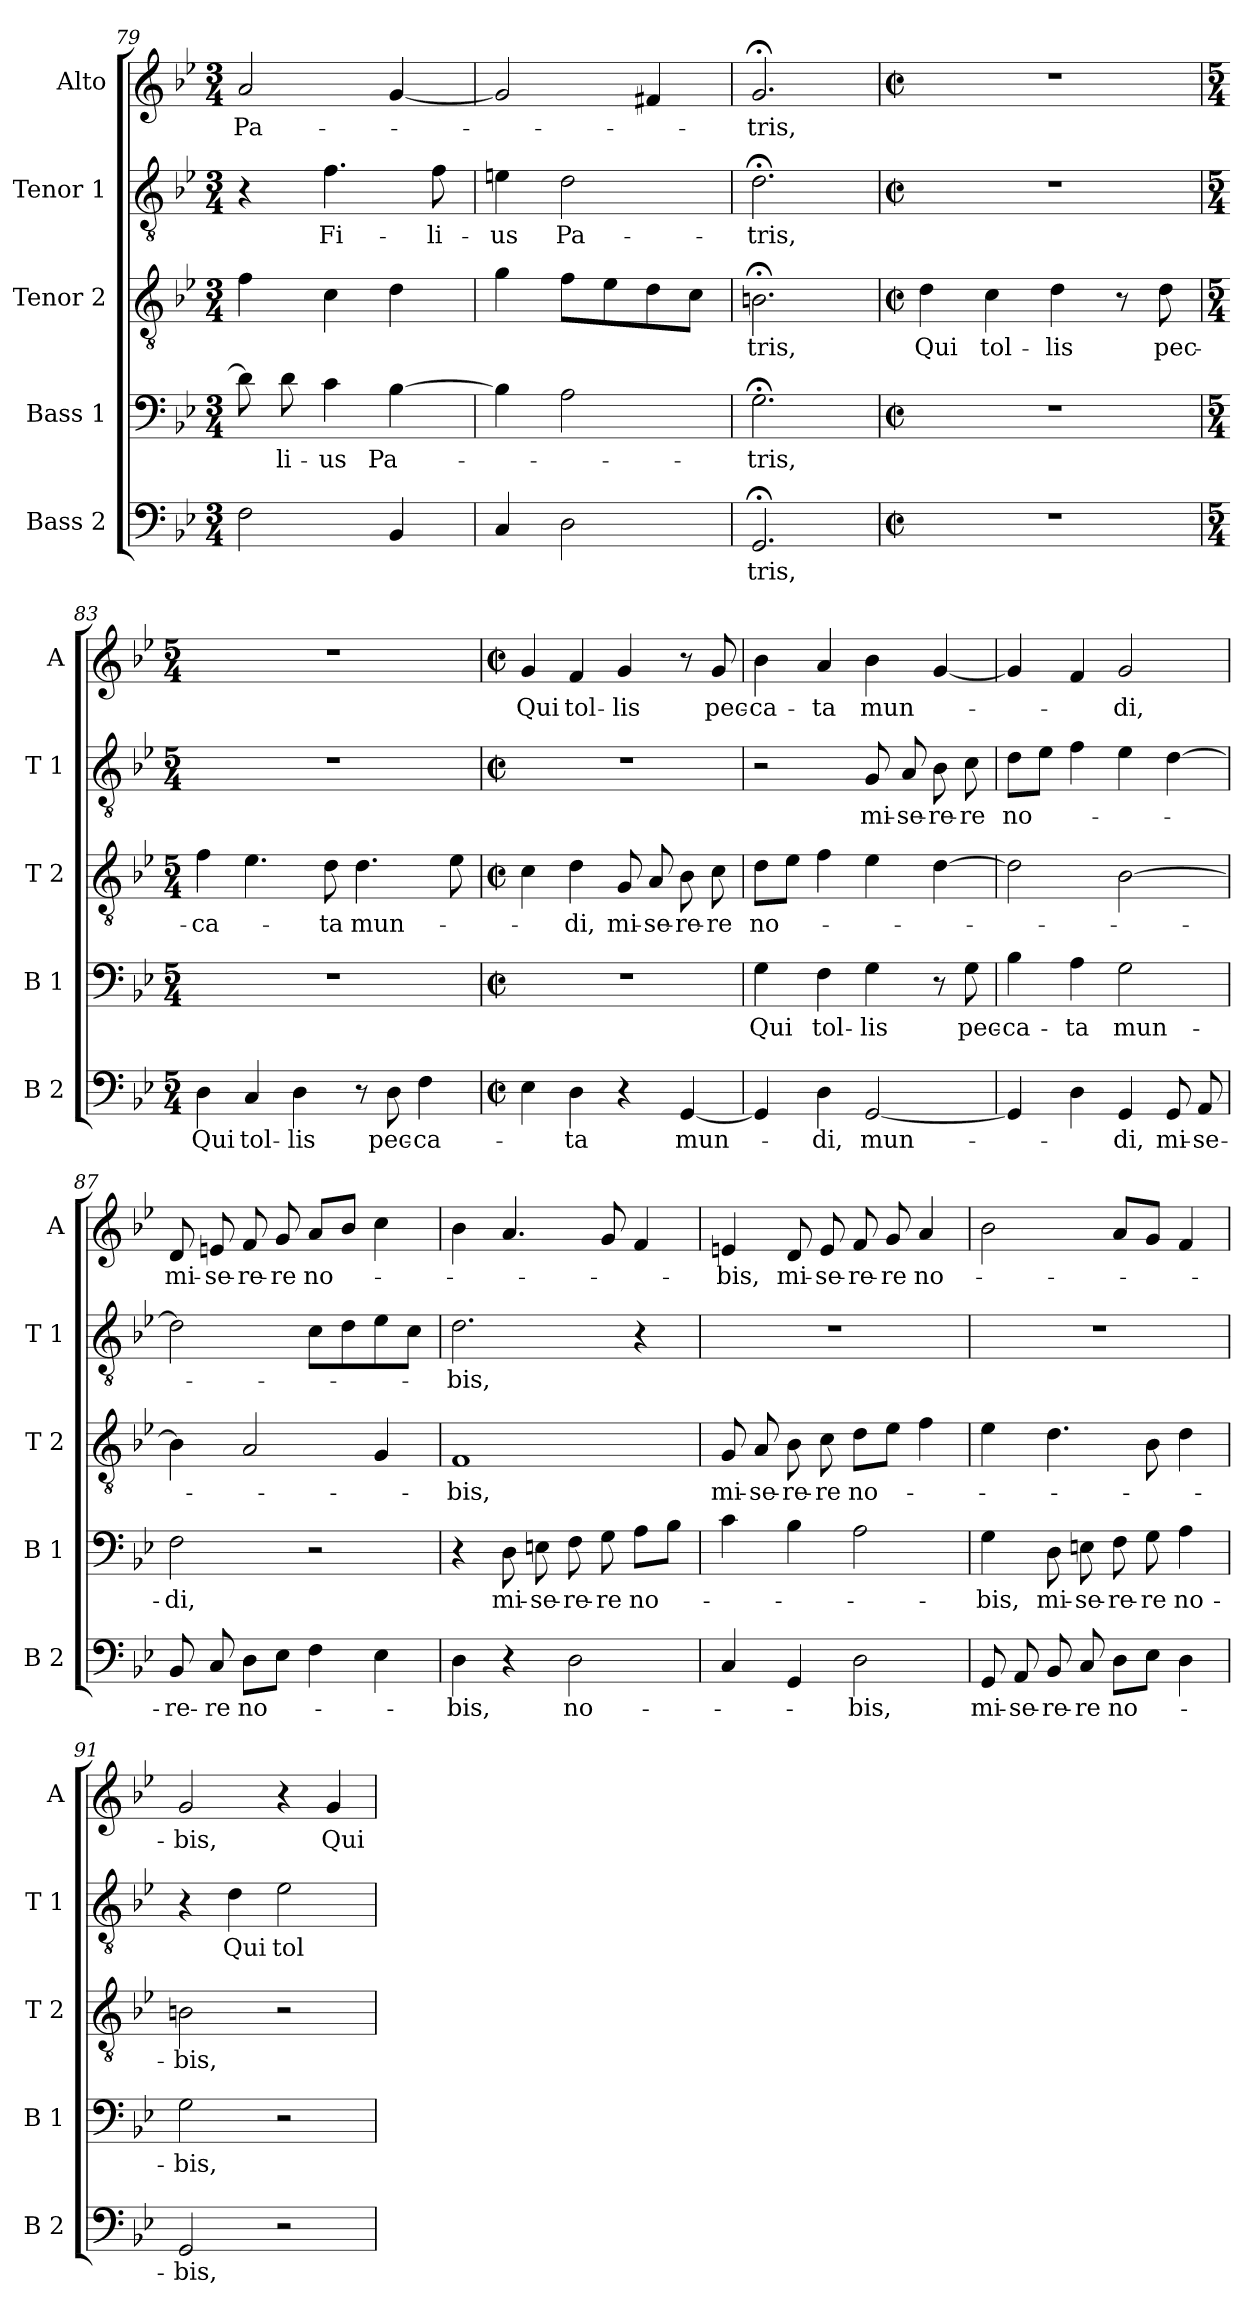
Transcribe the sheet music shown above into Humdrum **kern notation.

**kern	**text	**kern	**text	**kern	**text	**kern	**text	**kern	**text
*part5	*part5	*part4	*part4	*part3	*part3	*part2	*part2	*part1	*part1
*staff5	*staff5	*staff4	*staff4	*staff3	*staff3	*staff2	*staff2	*staff1	*staff1
*I"Bass 2	*	*I"Bass 1	*	*I"Tenor 2	*	*I"Tenor 1	*	*I"Alto	*
*I'B 2	*	*I'B 1	*	*I'T 2	*	*I'T 1	*	*I'A	*
*clefF4	*	*clefF4	*	*clefGv2	*	*clefGv2	*	*clefG2	*
*k[b-e-]	*	*k[b-e-]	*	*k[b-e-]	*	*k[b-e-]	*	*k[b-e-]	*
*B-:	*	*B-:	*	*B-:	*	*B-:	*	*B-:	*
*M3/4	*	*M3/4	*	*M3/4	*	*M3/4	*	*M3/4	*
=79	=79	=79	=79	=79	=79	=79	=79	=79	=79
!	!	!	!	!	!	!	!	!	!LO:LY:b
2F\	.	8d\]	.	4f\	.	4r	.	2a/	Pa-
!	!	!	!LO:LY:b	!	!	!	!	!	!
.	.	8d\	-li-	.	.	.	.	.	.
!	!	!	!LO:LY:b	!	!	!	!LO:LY:b	!	!
.	.	4c\	-us	4c\	.	4.f\	Fi-	.	.
!	!	!	!LO:LY:b	!	!	!	!	!	!
4BB-/	.	[4B-\	Pa-	4d\	.	.	.	[4g/	.
!	!	!	!	!	!	!	!LO:LY:b	!	!
.	.	.	.	.	.	8f\	-li-	.	.
=80	=80	=80	=80	=80	=80	=80	=80	=80	=80
!	!	!	!	!	!	!	!LO:LY:b	!	!
4C/	.	4B-\]	.	4g\	.	4en\	-us	2g/]	.
!	!	!	!	!	!	!	!LO:LY:b	!	!
2D\	.	2A\	.	8f\L	.	2d\	Pa-	.	.
.	.	.	.	8e-\	.	.	.	.	.
.	.	.	.	8d\	.	.	.	4f#X/	.
.	.	.	.	8c\J	.	.	.	.	.
=81	=81	=81	=81	=81	=81	=81	=81	=81	=81
!	!LO:LY:b	!	!LO:LY:b	!	!LO:LY:b	!	!LO:LY:b	!	!LO:LY:b
2.GG;</	-tris,	2.G;<\	-tris,	2.Bn;<\	-tris,	2.d;<\	-tris,	2.g;</	-tris,
!!LO:LB:g=z
=82	=82	=82	=82	=82	=82	=82	=82	=82	=82
*M2/2	*	*M2/2	*	*M2/2	*	*M2/2	*	*M2/2	*
*met(c|)	*	*met(c|)	*	*met(c|)	*	*met(c|)	*	*met(c|)	*
!	!	!	!	!	!LO:LY:b	!	!	!	!
1r	.	1r	.	4d\	Qui	1r	.	1r	.
!	!	!	!	!	!LO:LY:b	!	!	!	!
.	.	.	.	4c\	tol-	.	.	.	.
!	!	!	!	!	!LO:LY:b	!	!	!	!
.	.	.	.	4d\	-lis	.	.	.	.
.	.	.	.	8r	.	.	.	.	.
!	!	!	!	!	!LO:LY:b	!	!	!	!
.	.	.	.	8d\	pec-	.	.	.	.
=83	=83	=83	=83	=83	=83	=83	=83	=83	=83
*M5/4	*	*M5/4	*	*M5/4	*	*M5/4	*	*M5/4	*
!	!LO:LY:b	!	!	!	!LO:LY:b	!	!	!	!
4D\	Qui	4%5r	.	4f\	-ca-	4%5r	.	4%5r	.
!	!LO:LY:b	!	!	!	!	!	!	!	!
4C/	tol-	.	.	4.e-\	.	.	.	.	.
!	!LO:LY:b	!	!	!	!	!	!	!	!
4D\	-lis	.	.	.	.	.	.	.	.
!	!	!	!	!	!LO:LY:b	!	!	!	!
.	.	.	.	8d\	-ta	.	.	.	.
!	!	!	!	!	!LO:LY:b	!	!	!	!
8r	.	.	.	4.d\	mun-	.	.	.	.
!	!LO:LY:b	!	!	!	!	!	!	!	!
8D\	pec-	.	.	.	.	.	.	.	.
!	!LO:LY:b	!	!	!	!	!	!	!	!
4F\	-ca-	.	.	.	.	.	.	.	.
.	.	.	.	8e-\	.	.	.	.	.
=84	=84	=84	=84	=84	=84	=84	=84	=84	=84
*M2/2	*	*M2/2	*	*M2/2	*	*M2/2	*	*M2/2	*
*met(c|)	*	*met(c|)	*	*met(c|)	*	*met(c|)	*	*met(c|)	*
!	!	!	!	!	!	!	!	!	!LO:LY:b
4E-\	.	1r	.	4c\	.	1r	.	4g/	Qui
!	!LO:LY:b	!	!	!	!LO:LY:b	!	!	!	!LO:LY:b
4D\	-ta	.	.	4d\	-di,	.	.	4f/	tol-
!	!	!	!	!	!LO:LY:b	!	!	!	!LO:LY:b
4r	.	.	.	8G/	mi-	.	.	4g/	-lis
!	!	!	!	!	!LO:LY:b	!	!	!	!
.	.	.	.	8A/	-se-	.	.	.	.
!	!LO:LY:b	!	!	!	!LO:LY:b	!	!	!	!
[4GG/	mun-	.	.	8B-\	-re-	.	.	8r	.
!	!	!	!	!	!LO:LY:b	!	!	!	!LO:LY:b
.	.	.	.	8c\	-re	.	.	8g/	pec-
=85	=85	=85	=85	=85	=85	=85	=85	=85	=85
!	!	!	!LO:LY:b	!	!LO:LY:b	!	!	!	!LO:LY:b
4GG/]	.	4G\	Qui	8d\L	no-	2r	.	4b-\	-ca-
.	.	.	.	8e-\J	.	.	.	.	.
!	!LO:LY:b	!	!LO:LY:b	!	!	!	!	!	!LO:LY:b
4D\	-di,	4F\	tol-	4f\	.	.	.	4a/	-ta
!	!LO:LY:b	!	!LO:LY:b	!	!	!	!LO:LY:b	!	!LO:LY:b
[2GG/	mun-	4G\	-lis	4e-\	.	8G/	mi-	4b-\	mun-
!	!	!	!	!	!	!	!LO:LY:b	!	!
.	.	.	.	.	.	8A/	-se-	.	.
!	!	!	!	!	!	!	!LO:LY:b	!	!
.	.	8r	.	[4d\	.	8B-\	-re-	[4g/	.
!	!	!	!LO:LY:b	!	!	!	!LO:LY:b	!	!
.	.	8G\	pec-	.	.	8c\	-re	.	.
!!LO:PB:g=z
=86	=86	=86	=86	=86	=86	=86	=86	=86	=86
!	!	!	!LO:LY:b	!	!	!	!LO:LY:b	!	!
4GG/]	.	4B-\	-ca-	2d\]	.	8d\L	no-	4g/]	.
.	.	.	.	.	.	8e-\J	.	.	.
!	!	!	!LO:LY:b	!	!	!	!	!	!
4D\	.	4A\	-ta	.	.	4f\	.	4f/	.
!	!LO:LY:b	!	!LO:LY:b	!	!	!	!	!	!LO:LY:b
4GG/	-di,	2G\	mun-	[2B-\	.	4e-\	.	2g/	-di,
!	!LO:LY:b	!	!	!	!	!	!	!	!
8GG/	mi-	.	.	.	.	[4d\	.	.	.
!	!LO:LY:b	!	!	!	!	!	!	!	!
8AA/	-se-	.	.	.	.	.	.	.	.
=87	=87	=87	=87	=87	=87	=87	=87	=87	=87
!	!LO:LY:b	!	!LO:LY:b	!	!	!	!	!	!LO:LY:b
8BB-/	-re-	2F\	-di,	4B-\]	.	2d\]	.	8d/	mi-
!	!LO:LY:b	!	!	!	!	!	!	!	!LO:LY:b
8C/	-re	.	.	.	.	.	.	8en/	-se-
!	!LO:LY:b	!	!	!	!	!	!	!	!LO:LY:b
8D\L	no-	.	.	2A/	.	.	.	8f/	-re-
!	!	!	!	!	!	!	!	!	!LO:LY:b
8E-\J	.	.	.	.	.	.	.	8g/	-re
!	!	!	!	!	!	!	!	!	!LO:LY:b
4F\	.	2r	.	.	.	8c\L	.	8a/L	no-
.	.	.	.	.	.	8d\	.	8b-/J	.
4E-\	.	.	.	4G/	.	8e-\	.	4cc\	.
.	.	.	.	.	.	8c\J	.	.	.
=88	=88	=88	=88	=88	=88	=88	=88	=88	=88
!	!LO:LY:b	!	!	!	!LO:LY:b	!	!LO:LY:b	!	!
4D\	-bis,	4r	.	1F	-bis,	2.d\	-bis,	4b-\	.
!	!	!	!LO:LY:b	!	!	!	!	!	!
4r	.	8D\	mi-	.	.	.	.	4.a/	.
!	!	!	!LO:LY:b	!	!	!	!	!	!
.	.	8En\	-se-	.	.	.	.	.	.
!	!LO:LY:b	!	!LO:LY:b	!	!	!	!	!	!
2D\	no-	8F\	-re-	.	.	.	.	.	.
!	!	!	!LO:LY:b	!	!	!	!	!	!
.	.	8G\	-re	.	.	.	.	8g/	.
!	!	!	!LO:LY:b	!	!	!	!	!	!
.	.	8A\L	no-	.	.	4r	.	4f/	.
.	.	8B-\J	.	.	.	.	.	.	.
=89	=89	=89	=89	=89	=89	=89	=89	=89	=89
!	!	!	!	!	!LO:LY:b	!	!	!	!LO:LY:b
4C/	.	4c\	.	8G/	mi-	1r	.	4en/	-bis,
!	!	!	!	!	!LO:LY:b	!	!	!	!
.	.	.	.	8A/	-se-	.	.	.	.
!	!	!	!	!	!LO:LY:b	!	!	!	!LO:LY:b
4GG/	.	4B-\	.	8B-\	-re-	.	.	8d/	mi-
!	!	!	!	!	!LO:LY:b	!	!	!	!LO:LY:b
.	.	.	.	8c\	-re	.	.	8e/	-se-
!	!LO:LY:b	!	!	!	!LO:LY:b	!	!	!	!LO:LY:b
2D\	-bis,	2A\	.	8d\L	no-	.	.	8f/	-re-
!	!	!	!	!	!	!	!	!	!LO:LY:b
.	.	.	.	8e-\J	.	.	.	8g/	-re
!	!	!	!	!	!	!	!	!	!LO:LY:b
.	.	.	.	4f\	.	.	.	4a/	no-
=90	=90	=90	=90	=90	=90	=90	=90	=90	=90
!	!LO:LY:b	!	!LO:LY:b	!	!	!	!	!	!
8GG/	mi-	4G\	-bis,	4e-\	.	1r	.	2b-\	.
!	!LO:LY:b	!	!	!	!	!	!	!	!
8AA/	-se-	.	.	.	.	.	.	.	.
!	!LO:LY:b	!	!LO:LY:b	!	!	!	!	!	!
8BB-/	-re-	8D\	mi-	4.d\	.	.	.	.	.
!	!LO:LY:b	!	!LO:LY:b	!	!	!	!	!	!
8C/	-re	8En\	-se-	.	.	.	.	.	.
!	!LO:LY:b	!	!LO:LY:b	!	!	!	!	!	!
8D\L	no-	8F\	-re-	.	.	.	.	8a/L	.
!	!	!	!LO:LY:b	!	!	!	!	!	!
8E-\J	.	8G\	-re	8B-\	.	.	.	8g/J	.
!	!	!	!LO:LY:b	!	!	!	!	!	!
4D\	.	4A\	no-	4d\	.	.	.	4f/	.
!!LO:LB:g=z
=91	=91	=91	=91	=91	=91	=91	=91	=91	=91
!	!LO:LY:b	!	!LO:LY:b	!	!LO:LY:b	!	!	!	!LO:LY:b
2GG/	-bis,	2G\	-bis,	2Bn\	-bis,	4r	.	2g/	-bis,
!	!	!	!	!	!	!	!LO:LY:b	!	!
.	.	.	.	.	.	4d\	Qui	.	.
!	!	!	!	!	!	!	!LO:LY:b	!	!
2r	.	2r	.	2r	.	2e-\	tol-	4r	.
!	!	!	!	!	!	!	!	!	!LO:LY:b
.	.	.	.	.	.	.	.	4g/	Qui
=	=	=	=	=	=	=	=	=	=
*-	*-	*-	*-	*-	*-	*-	*-	*-	*-
